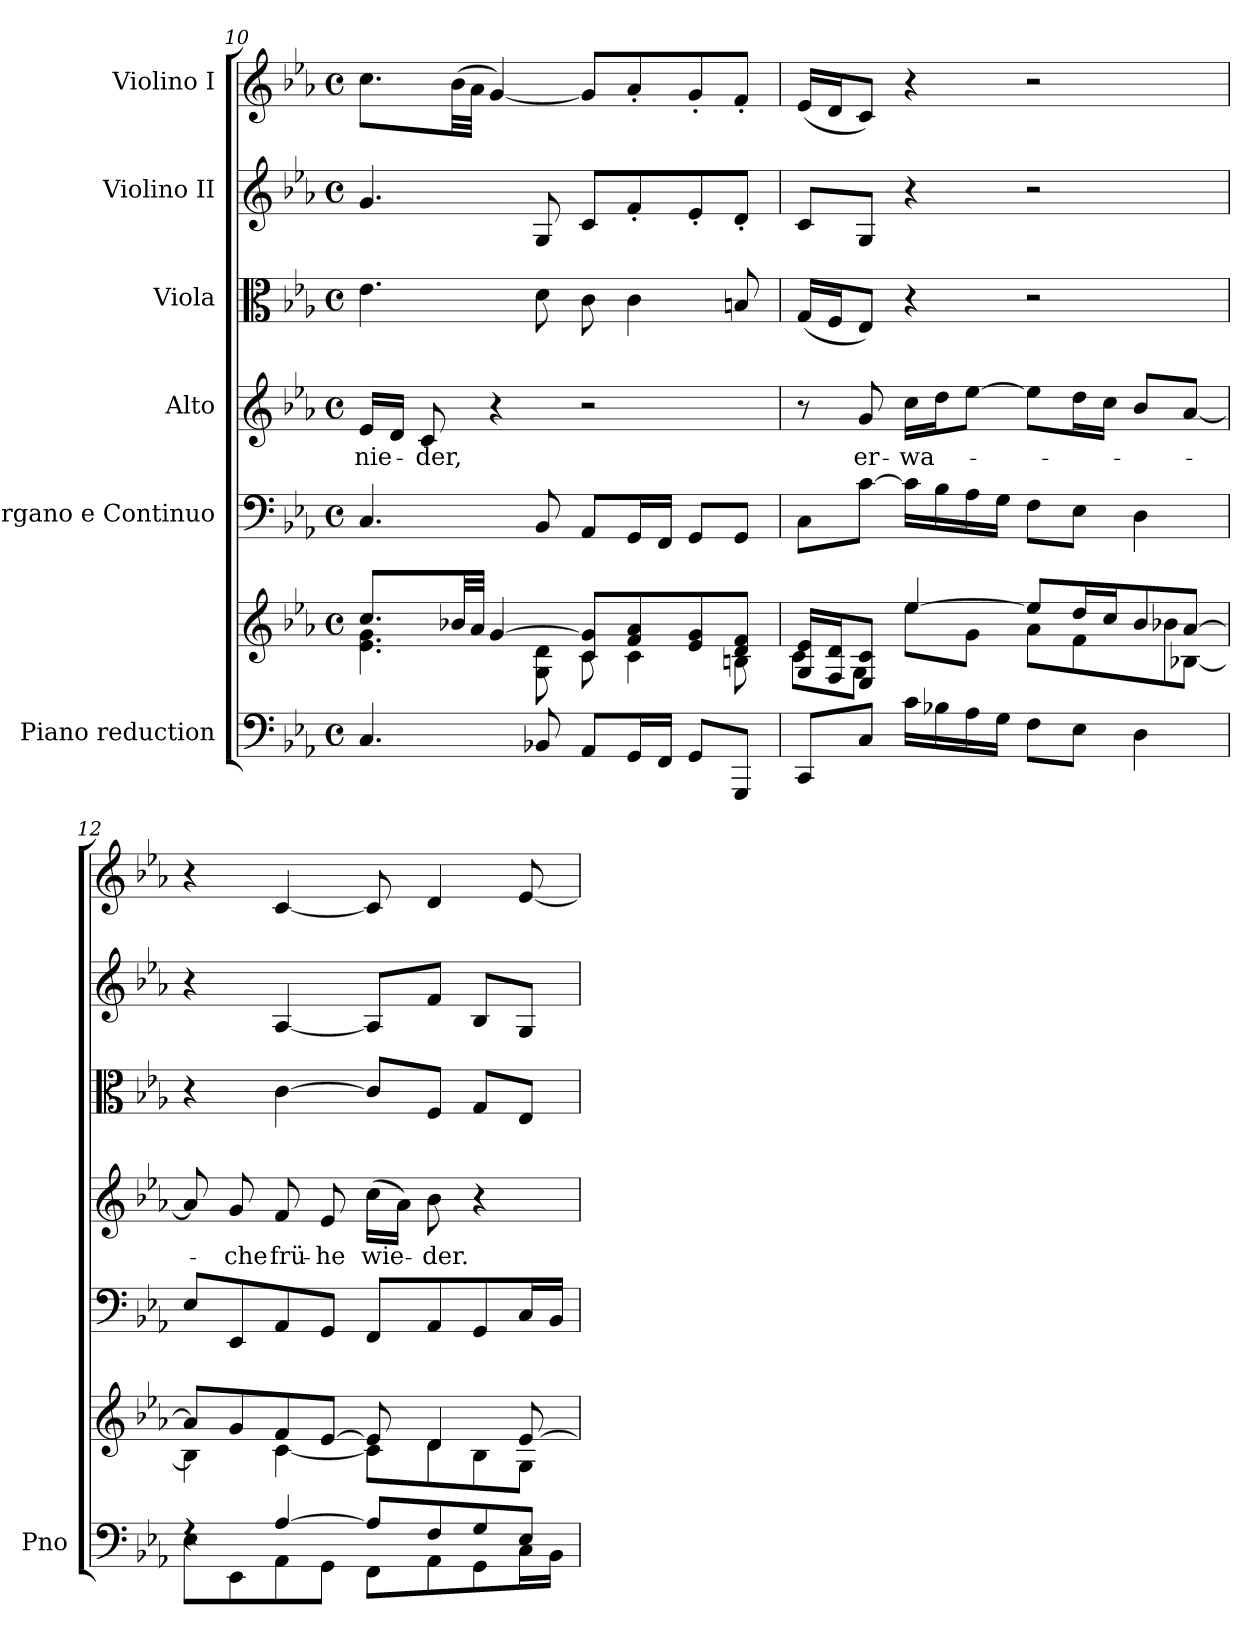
**kern	**kern	**kern	**kern	**text	**kern	**kern	**kern
*part6	*part6	*part5	*part4	*part4	*part3	*part2	*part1
*staff7	*staff6	*staff5	*staff4	*staff4	*staff3	*staff2	*staff1
*I"Piano reduction	*	*I"Organo e Continuo	*I"Alto	*	*I"Viola	*I"Violino II	*I"Violino I
*I'Pno	*	*	*	*	*	*	*
*clefF4	*clefG2	*clefF4	*clefG2	*	*clefC3	*clefG2	*clefG2
*k[b-e-a-]	*k[b-e-a-]	*k[b-e-a-]	*k[b-e-a-]	*	*k[b-e-a-]	*k[b-e-a-]	*k[b-e-a-]
*M4/4	*M4/4	*M4/4	*M4/4	*	*M4/4	*M4/4	*M4/4
*met(c)	*met(c)	*met(c)	*met(c)	*	*met(c)	*met(c)	*met(c)
=10	=10	=10	=10	=10	=10	=10	=10
*	*^	*	*	*	*	*	*
!	!	!	!	!	!LO:LY:b	!	!	!
4.C/	8.cc/L	4.e-\ 4.g\	4.C/	16e-/LL	nie-	4.e-\	4.g/	8.cc\L
.	.	.	.	16d/JJ	.	.	.	.
!	!	!	!	!	!LO:LY:b	!	!	!
.	.	.	.	8c/	-der,	.	.	.
.	32b-X/LL	.	.	.	.	.	.	(>32b-\LL
.	32a-/JJJ	.	.	.	.	.	.	32a-\JJJ
.	[4g/	.	.	4r	.	.	.	[4g/)
8BB-X/	.	8G\ 8d\	8BB-/	.	.	8d\	8G/	.
8AA-/L	8c/ 8g/]L	8c\	8AA-/L	2r	.	8c\	8c/L	8g/L]
16GG/L	8f/ 8a-/	4c\	16GG/L	.	.	4c\	8f'/	8a-'/
16FF/JJ	.	.	16FF/JJ	.	.	.	.	.
8GG/L	8e-/ 8g/	.	8GG/L	.	.	.	8e-'/	8g'/
8GGG/J	8d/ 8f/J	8Bn\	8GG/J	.	.	8Bn/	8d'/J	8f'/J
=11	=11	=11	=11	=11	=11	=11	=11	=11
8CC/L	16G/ 16e-/LL	8c\L	8C\L	8r	.	(<16G/LL	8c/L	(<16e-/LL
.	16F/ 16d/J	.	.	.	.	16F/J	.	16d/J
!	!	!	!	!	!LO:LY:b	!	!	!
8C/J	8E-/ 8c/J	8G\J	[8c\J	8g/	er-	8E-/J)	8G/J	8c/J)
!	!	!	!	!	!LO:LY:b	!	!	!
16c\LL	[4ee-/	8ee-\L	16c\LL]	16cc\LL	-wa-	4r	4r	4r
16B-X\	.	.	16B-\	16dd\J	.	.	.	.
16A-\	.	8g\J	16A-\	[8ee-\J	.	.	.	.
16G\JJ	.	.	16G\JJ	.	.	.	.	.
8F\L	8ee-/L]	8a-\L	8F\L	8ee-\L]	.	2r	2r	2r
8E-\J	16dd/L	8f\	8E-\J	16dd\L	.	.	.	.
.	16cc/J	.	.	16cc\JJ	.	.	.	.
4D\	8b-/	8b-X\	4D\	8b-/L	.	.	.	.
.	[8a-/J	[8B-X\J	.	[8a-/J	.	.	.	.
=12	=12	=12	=12	=12	=12	=12	=12	=12
*^	*	*	*	*	*	*	*	*
4rF	8E-\L	8a-/L]	4B-\]	8E-/L	8a-/]	.	4r	4r	4r
!	!	!	!	!	!	!LO:LY:b	!	!	!
.	8EE-\	8g/	.	8EE-/	8g/	-che	.	.	.
!	!	!	!	!	!	!LO:LY:b	!	!	!
[4A-/	8AA-\	8f/	[4c\	8AA-/	8f/	frü-	[4c\	[4A-/	[4c/
!	!	!	!	!	!	!LO:LY:b	!	!	!
.	8GG\J	[8e-/J	.	8GG/J	8e-/	-he	.	.	.
!	!	!	!	!	!	!LO:LY:b	!	!	!
8A-/L]	8FF\L	8e-/]	8c\L]	8FF/L	(>16cc\LL	wie-	8c/L]	8A-/L]	8c/]
.	.	.	.	.	16a-\JJ)	.	.	.	.
!	!	!	!	!	!	!LO:LY:b	!	!	!
8F/	8AA-\	4d/	8d\	8AA-/	8b-\	-der.	8F/J	8f/J	4d/
8G/	8GG\	.	8B-\	8GG/	4r	.	8G/L	8B-/L	.
8E-/J	16C\L	[8e-/	8G\J	16C/L	.	.	8E-/J	8G/J	[8e-/
.	16BB-\JJ	.	.	16BB-/JJ	.	.	.	.	.
*v	*v	*	*	*	*	*	*	*	*
*	*v	*v	*	*	*	*	*	*
=	=	=	=	=	=	=	=
*-	*-	*-	*-	*-	*-	*-	*-
